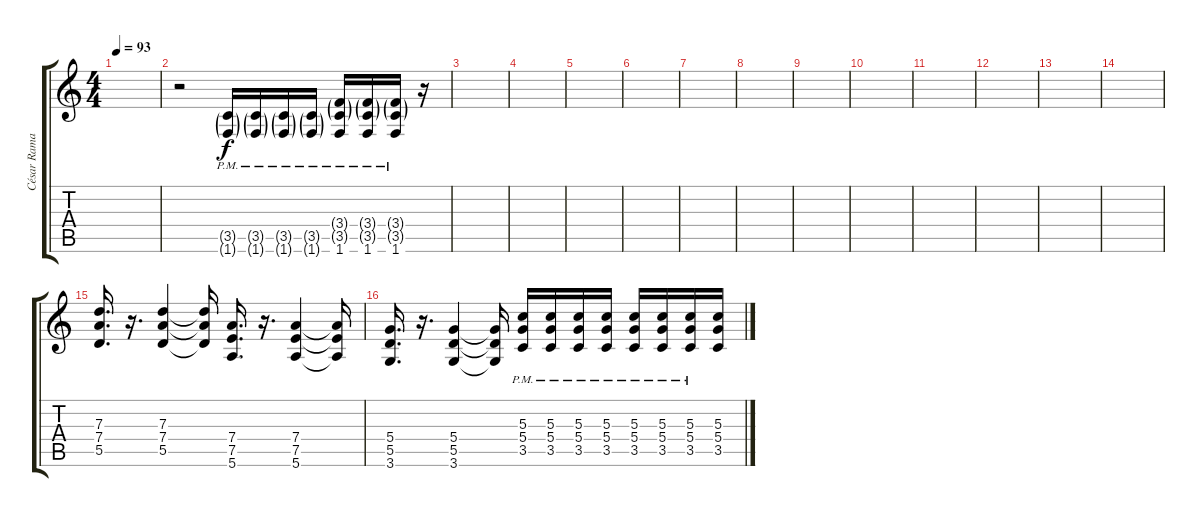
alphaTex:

\track ("César Ramallo" "César Rama") {instrument overdrivenguitar}
\staff {score tabs}
\tuning (E4 B3 G3 D3 A2 E2) {hide}
\ts (4 4)
\tempo 93
\clef g2
\ks c
|
r.2 (3.5{g pm} 1.6{g pm}).16 (3.5{g pm} 1.6{g pm}).16 (3.5{g pm} 1.6{g pm}).16 (3.5{g pm} 1.6{g pm}).16 (3.4{g pm} 3.5{g pm} 1.6{pm}).16 (3.4{g pm} 3.5{g pm} 1.6{pm}).16 (3.4{g pm} 3.5{g pm} 1.6{pm}).16 r.16 |
|
|
|
|
|
|
|
|
|
|
|
|
(7.3 7.4 5.5).16{d dy f} r.16{d} (7.3 7.4 5.5).4 (7.3{t} 7.4{t} 5.5{t}).16 (7.4 7.5 5.6).16{d} r.16{d} (7.4 7.5 5.6).4 (7.4{t} 7.5{t} 5.6{t}).16 |
(5.4 5.5 3.6).16{d} r.16{d} (5.4 5.5 3.6).4 (5.4{t} 5.5{t} 3.6{t}).16 (5.3{pm} 5.4 3.5{pm}).16 (5.3{pm} 5.4{pm} 3.5{pm}).16 (5.3{pm} 5.4{pm} 3.5{pm}).16 (5.3{pm} 5.4{pm} 3.5{pm}).16 (5.3{pm} 5.4{pm} 3.5{pm}).16 (5.3{pm} 5.4{pm} 3.5{pm}).16 (5.3{pm} 5.4{pm} 3.5{pm}).16 (5.3 5.4 3.5).16
